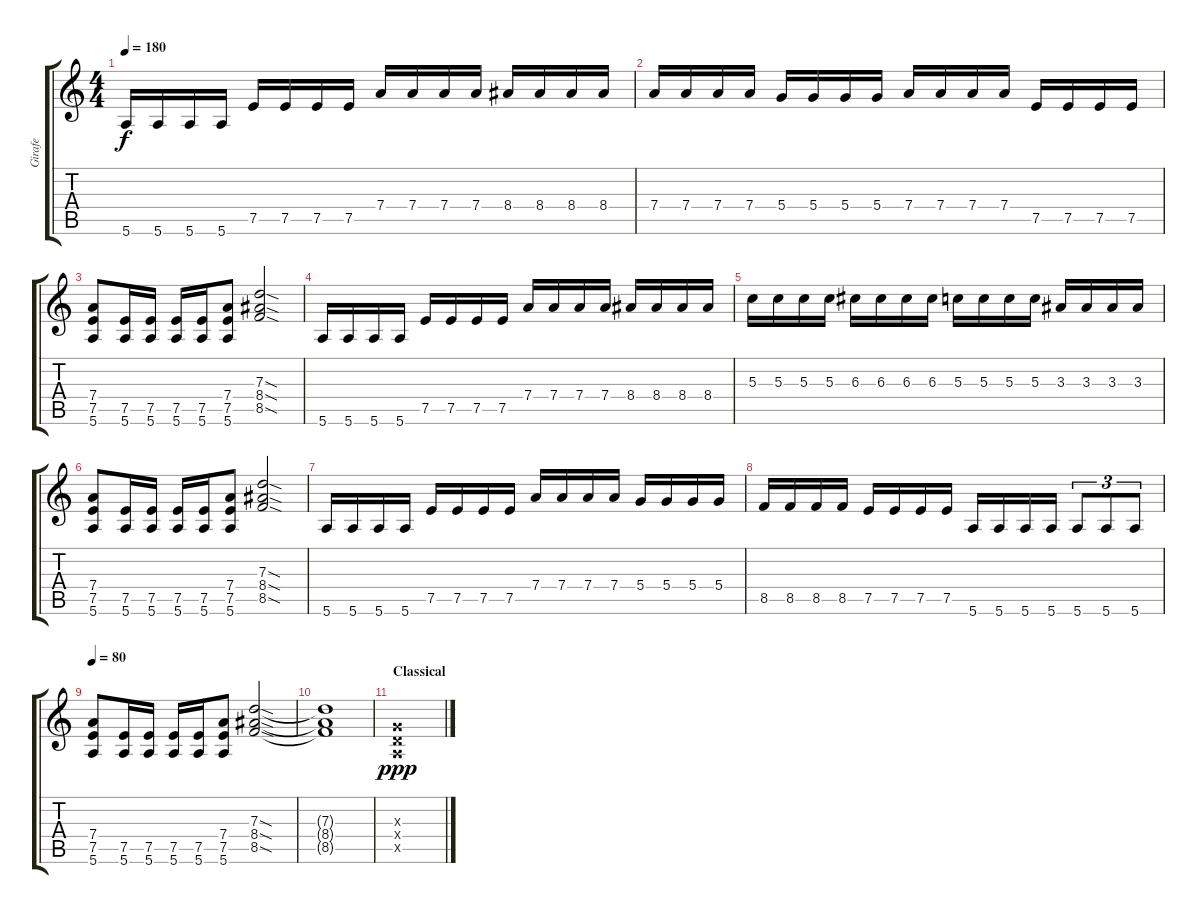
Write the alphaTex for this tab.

\track ("Girafe" "Girafe") {instrument distortionguitar}
\staff {score tabs}
\tuning (E4 B3 G3 D3 A2 E2) {hide}
\ts (4 4)
\tempo 180
\clef g2
\ks c
5.6.16{dy f} 5.6.16 5.6.16 5.6.16 7.5.16 7.5.16 7.5.16 7.5.16 7.4.16 7.4.16 7.4.16 7.4.16 8.4.16 8.4.16 8.4.16 8.4.16 |
7.4.16 7.4.16 7.4.16 7.4.16 5.4.16 5.4.16 5.4.16 5.4.16 7.4.16 7.4.16 7.4.16 7.4.16 7.5.16 7.5.16 7.5.16 7.5.16 |
(7.4 7.5 5.6).8 (7.5 5.6).16 (7.5 5.6).16 (7.5 5.6).16 (7.5 5.6).16 (7.4 7.5 5.6).8 (7.3{sod} 8.4{sod} 8.5{sod}).2 |
5.6.16 5.6.16 5.6.16 5.6.16 7.5.16 7.5.16 7.5.16 7.5.16 7.4.16 7.4.16 7.4.16 7.4.16 8.4.16 8.4.16 8.4.16 8.4.16 |
5.3.16 5.3.16 5.3.16 5.3.16 6.3.16 6.3.16 6.3.16 6.3.16 5.3.16 5.3.16 5.3.16 5.3.16 3.3.16 3.3.16 3.3.16 3.3.16 |
(7.4 7.5 5.6).8 (7.5 5.6).16 (7.5 5.6).16 (7.5 5.6).16 (7.5 5.6).16 (7.4 7.5 5.6).8 (7.3{sod} 8.4{sod} 8.5{sod}).2 |
5.6.16 5.6.16 5.6.16 5.6.16 7.5.16 7.5.16 7.5.16 7.5.16 7.4.16 7.4.16 7.4.16 7.4.16 5.4.16 5.4.16 5.4.16 5.4.16 |
8.5.16 8.5.16 8.5.16 8.5.16 7.5.16 7.5.16 7.5.16 7.5.16 5.6.16 5.6.16 5.6.16 5.6.16 5.6.8{tu (3 2)} 5.6.8{tu (3 2)} 5.6.8{tu (3 2)} |
\tempo 80
(7.4 7.5 5.6).8 (7.5 5.6).16 (7.5 5.6).16 (7.5 5.6).16 (7.5 5.6).16 (7.4 7.5 5.6).8 (7.3{sod} 8.4{sod} 8.5{sod}).2 |
(7.3{t} 8.4{t} 8.5{t}).1 |
\section ("" "Classical")
(0.3{x} 0.4{x} 0.5{x}).1{dy ppp}
